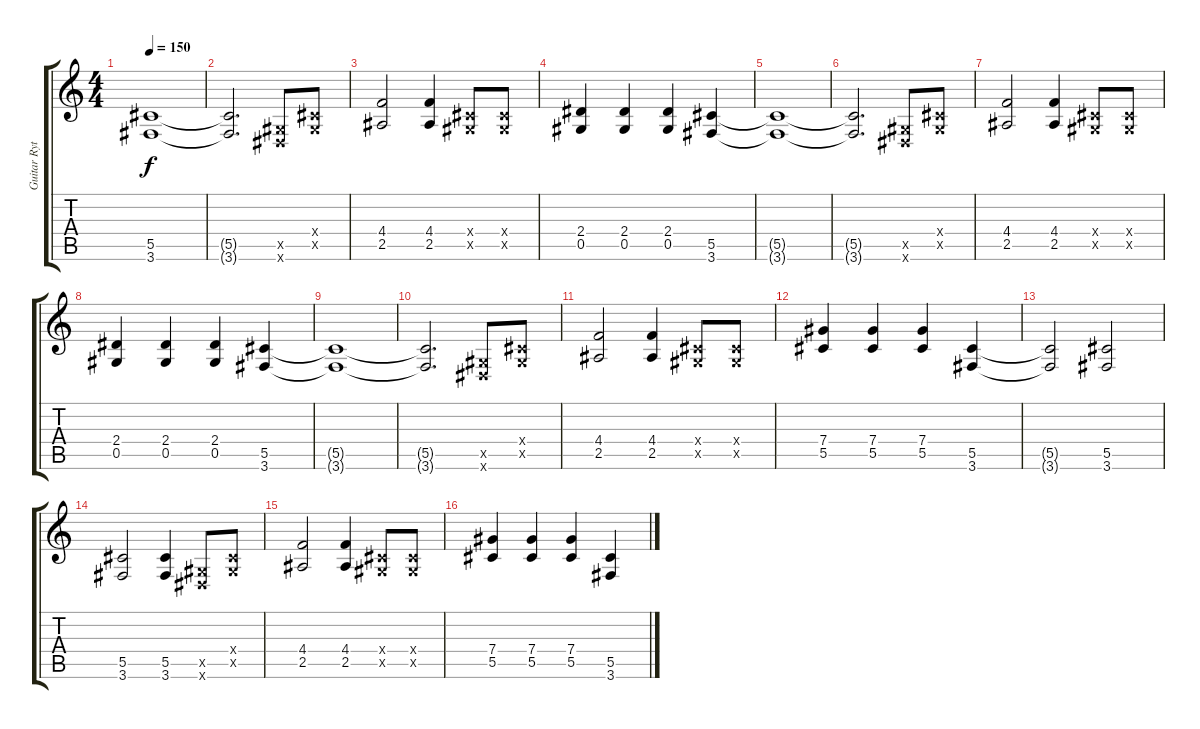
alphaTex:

\track ("Guitar Rythm" "Guitar Ryt") {instrument distortionguitar}
\staff {score tabs}
\tuning (Eb4 Bb3 Gb3 Db3 Ab2 Eb2) {hide}
\ts (4 4)
\tempo 150
\clef g2
\ks c
(5.5{t} 3.6{t}).1{dy f} |
(5.5{t} 3.6{t}).2{d} (0.5{x} 0.6{x}).8 (0.4{x} 0.5{x}).8 |
(4.4 2.5).2 (4.4 2.5).4 (0.4{x} 0.5{x}).8 (0.4{x} 0.5{x}).8 |
(2.4 0.5).4 (2.4 0.5).4 (2.4 0.5).4 (5.5 3.6).4 |
(5.5{t} 3.6{t}).1 |
(5.5{t} 3.6{t}).2{d} (0.5{x} 0.6{x}).8 (0.4{x} 0.5{x}).8 |
(4.4 2.5).2 (4.4 2.5).4 (0.4{x} 0.5{x}).8 (0.4{x} 0.5{x}).8 |
(2.4 0.5).4 (2.4 0.5).4 (2.4 0.5).4 (5.5 3.6).4 |
(5.5{t} 3.6{t}).1 |
(5.5{t} 3.6{t}).2{d} (0.5{x} 0.6{x}).8 (0.4{x} 0.5{x}).8 |
(4.4 2.5).2 (4.4 2.5).4 (0.4{x} 0.5{x}).8 (0.4{x} 0.5{x}).8 |
(7.4 5.5).4 (7.4 5.5).4 (7.4 5.5).4 (5.5 3.6).4 |
(5.5{t} 3.6{t}).2 (5.5 3.6).2 |
(5.5 3.6).2 (5.5 3.6).4 (0.5{x} 0.6{x}).8 (0.4{x} 0.5{x}).8 |
(4.4 2.5).2 (4.4 2.5).4 (0.4{x} 0.5{x}).8 (0.4{x} 0.5{x}).8 |
(7.4 5.5).4 (7.4 5.5).4 (7.4 5.5).4 (5.5 3.6).4
